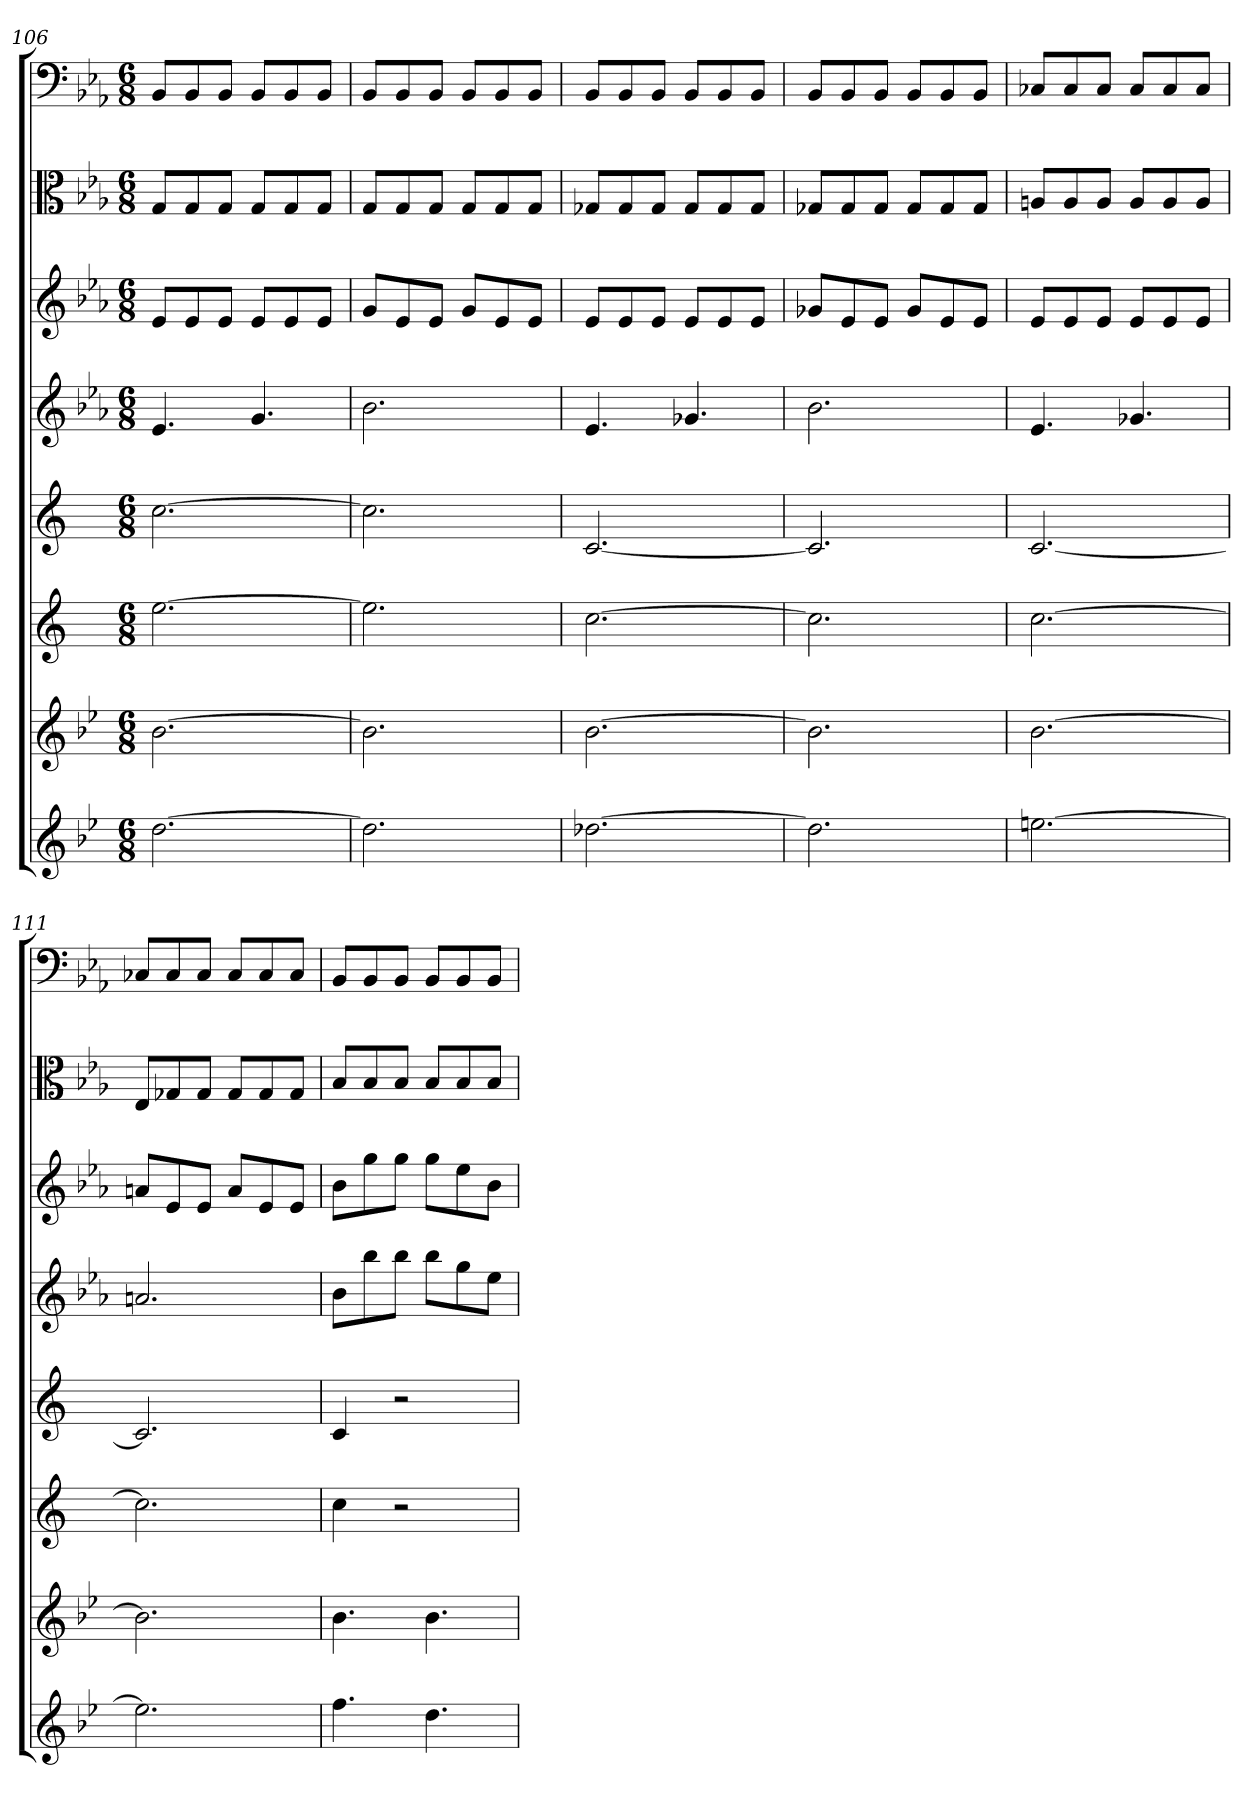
**kern	**kern	**kern	**kern	**kern	**kern	**kern	**kern
*part8	*part7	*part6	*part5	*part4	*part3	*part2	*part1
*staff8	*staff7	*staff6	*staff5	*staff4	*staff3	*staff2	*staff1
*	*	*	*	*	*	*clefC3	*clefF4
*k[b-e-]	*k[b-e-]	*k[]	*k[]	*k[b-e-a-]	*k[b-e-a-]	*k[b-e-a-]	*k[b-e-a-]
*M6/8	*M6/8	*M6/8	*M6/8	*M6/8	*M6/8	*M6/8	*M6/8
=106	=106	=106	=106	=106	=106	=106	=106
[2.dd	[2.b-	[2.ee	[2.cc	4.e-	8e-L	8G/L	8BB-/L
.	.	.	.	.	8e-	8G/	8BB-/
.	.	.	.	.	8e-J	8G/J	8BB-/J
.	.	.	.	4.g	8e-L	8G/L	8BB-/L
.	.	.	.	.	8e-	8G/	8BB-/
.	.	.	.	.	8e-J	8G/J	8BB-/J
=107	=107	=107	=107	=107	=107	=107	=107
2.dd]	2.b-]	2.ee]	2.cc]	2.b-	8gL	8G/L	8BB-/L
.	.	.	.	.	8e-	8G/	8BB-/
.	.	.	.	.	8e-J	8G/J	8BB-/J
.	.	.	.	.	8gL	8G/L	8BB-/L
.	.	.	.	.	8e-	8G/	8BB-/
.	.	.	.	.	8e-J	8G/J	8BB-/J
=108	=108	=108	=108	=108	=108	=108	=108
[2.dd-X	[2.b-	[2.cc	[2.c	4.e-	8e-L	8G-X/L	8BB-/L
.	.	.	.	.	8e-	8G-/	8BB-/
.	.	.	.	.	8e-J	8G-/J	8BB-/J
.	.	.	.	4.g-X	8e-L	8G-/L	8BB-/L
.	.	.	.	.	8e-	8G-/	8BB-/
.	.	.	.	.	8e-J	8G-/J	8BB-/J
=109	=109	=109	=109	=109	=109	=109	=109
2.dd-]	2.b-]	2.cc]	2.c]	2.b-	8g-XL	8G-X/L	8BB-/L
.	.	.	.	.	8e-	8G-/	8BB-/
.	.	.	.	.	8e-J	8G-/J	8BB-/J
.	.	.	.	.	8g-L	8G-/L	8BB-/L
.	.	.	.	.	8e-	8G-/	8BB-/
.	.	.	.	.	8e-J	8G-/J	8BB-/J
=110	=110	=110	=110	=110	=110	=110	=110
[2.een	[2.b-	[2.cc	[2.c	4.e-	8e-L	8An/L	8C-X/L
.	.	.	.	.	8e-	8A/	8C-/
.	.	.	.	.	8e-J	8A/J	8C-/J
.	.	.	.	4.g-X	8e-L	8A/L	8C-/L
.	.	.	.	.	8e-	8A/	8C-/
.	.	.	.	.	8e-J	8A/J	8C-/J
=111	=111	=111	=111	=111	=111	=111	=111
2.ee]	2.b-]	2.cc]	2.c]	2.an	8anL	8E-/L	8C-X/L
.	.	.	.	.	8e-	8G-X/	8C-/
.	.	.	.	.	8e-J	8G-/J	8C-/J
.	.	.	.	.	8aL	8G-/L	8C-/L
.	.	.	.	.	8e-	8G-/	8C-/
.	.	.	.	.	8e-J	8G-/J	8C-/J
=112	=112	=112	=112	=112	=112	=112	=112
4.ff	4.b-	4cc	4c	8b-L	8b-L	8B-/L	8BB-/L
.	.	.	.	8bb-	8gg	8B-/	8BB-/
.	.	2r	2r	8bb-J	8ggJ	8B-/J	8BB-/J
4.dd	4.b-	.	.	8bb-L	8ggL	8B-/L	8BB-/L
.	.	.	.	8gg	8ee-	8B-/	8BB-/
.	.	.	.	8ee-J	8b-J	8B-/J	8BB-/J
=	=	=	=	=	=	=	=
*-	*-	*-	*-	*-	*-	*-	*-
